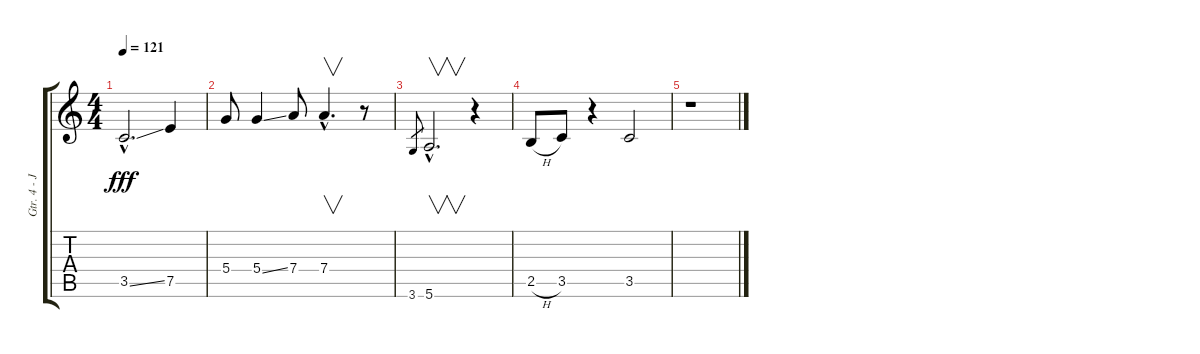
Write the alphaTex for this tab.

\track ("Gtr. 4 - John" "Gtr. 4 - J") {instrument overdrivenguitar}
\staff {score tabs}
\tuning (E4 B3 G3 D3 A2 E2) {hide}
\ts (4 4)
\tempo 121
\clef g2
\ks c
3.5{ss hac}.2{d dy fff} 7.5.4 |
5.4.8 5.4{ss}.4 7.4.8 7.4{hac}.4{v d} r.8 |
3.6.8{gr} 5.6{hac}.2{v d} r.4 |
2.5{h}.8 3.5.8 r.4 3.5.2 |
r.1
